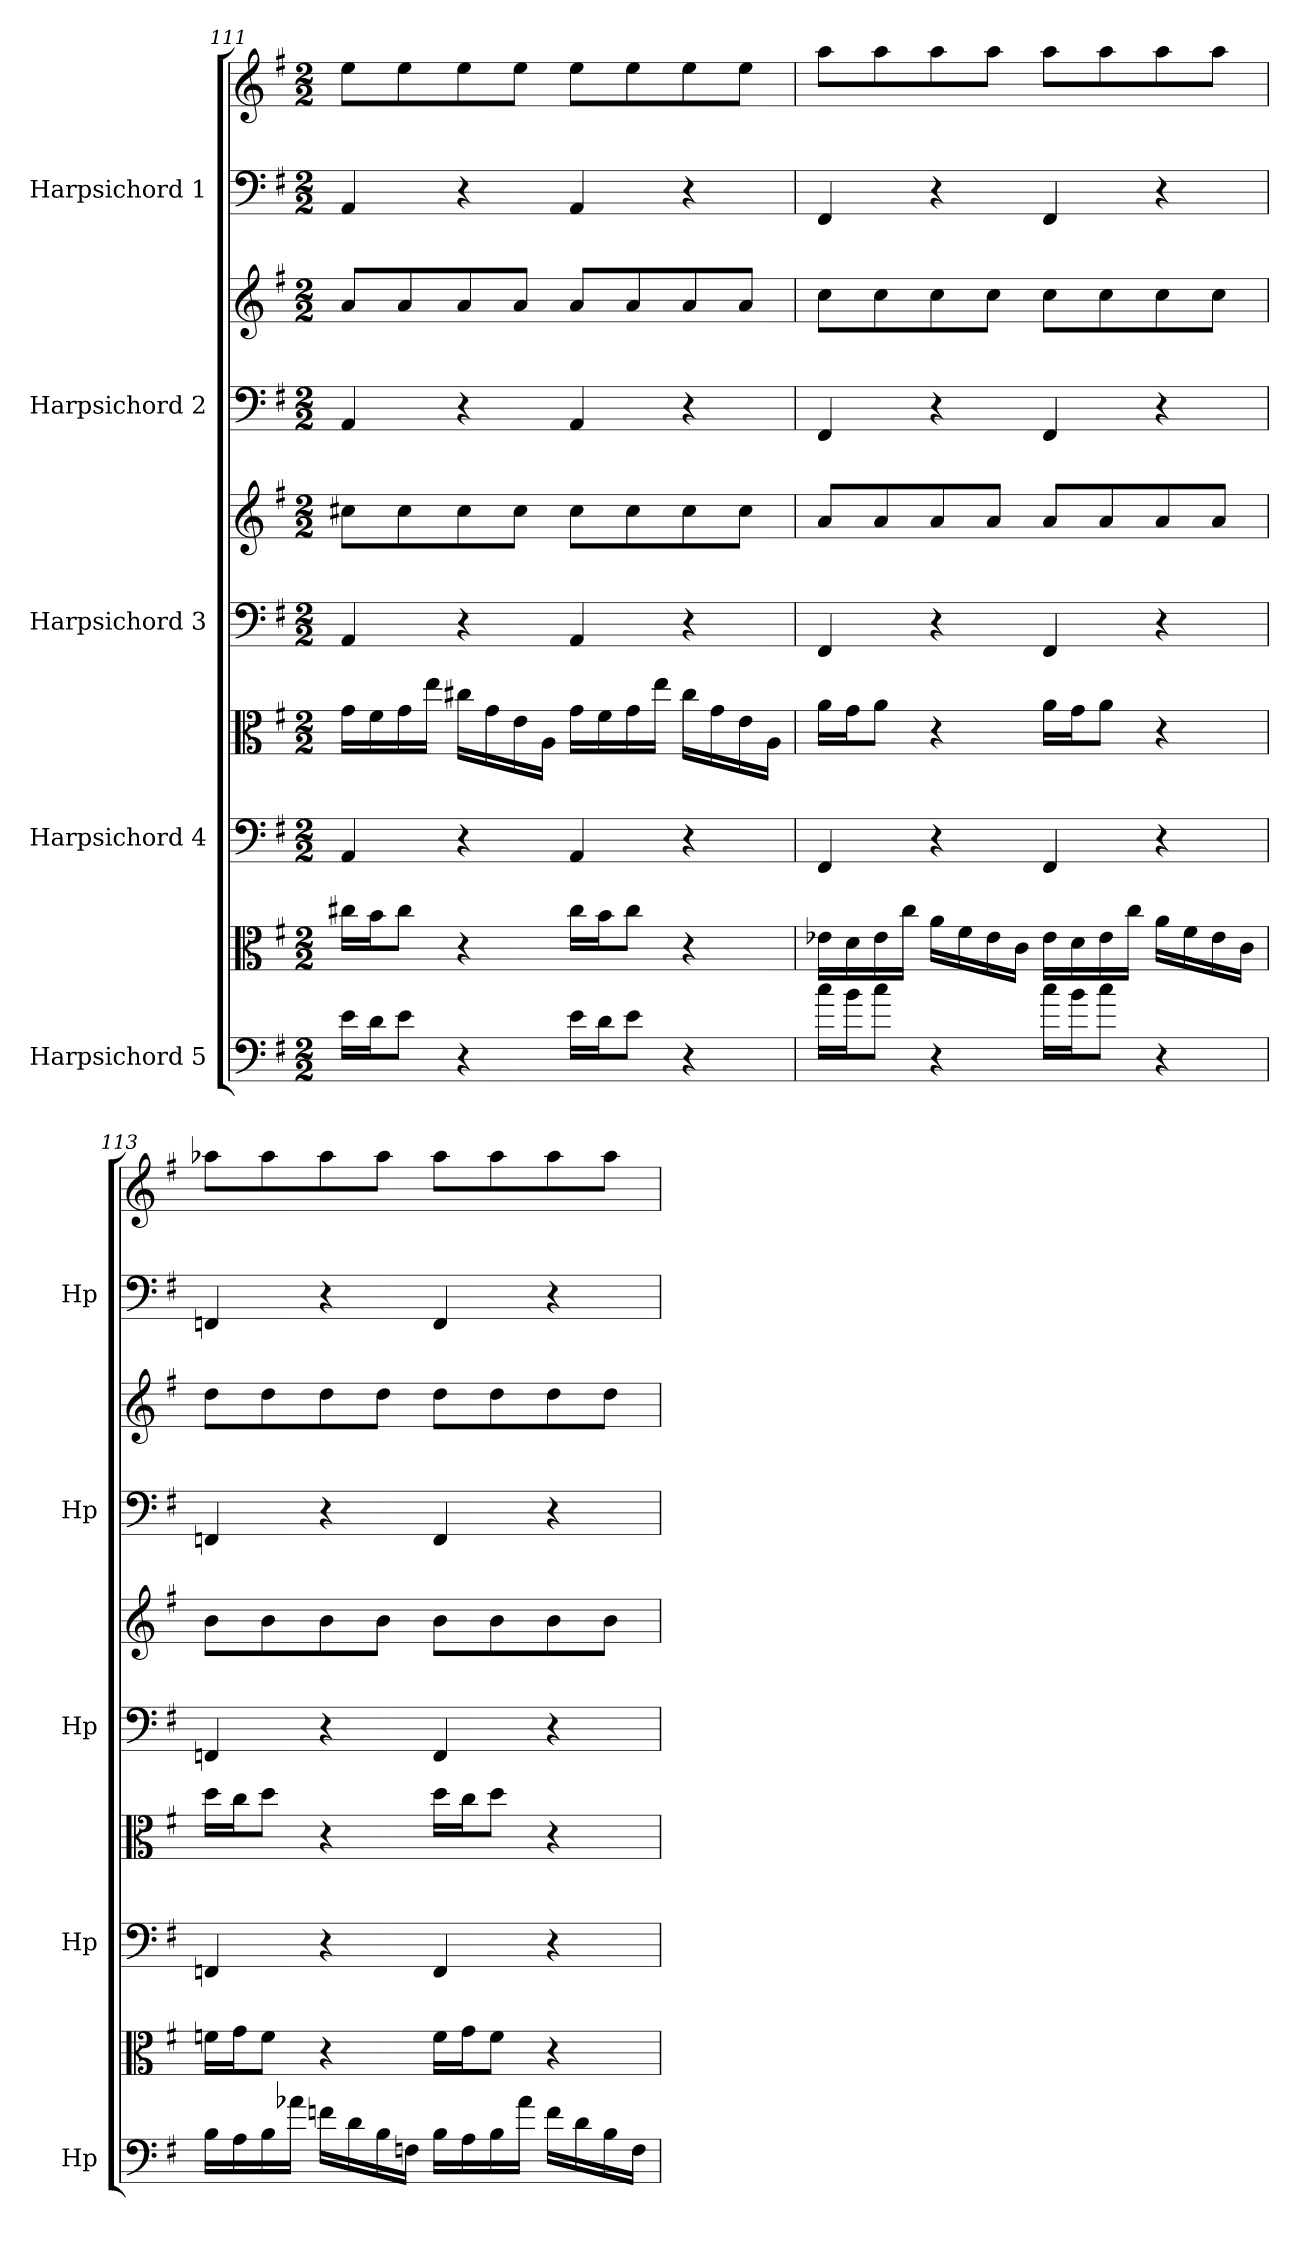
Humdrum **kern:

**kern	**kern	**kern	**kern	**kern	**kern	**kern	**kern	**kern	**kern
*part5	*part5	*part4	*part4	*part3	*part3	*part2	*part2	*part1	*part1
*staff10	*staff9	*staff8	*staff7	*staff6	*staff5	*staff4	*staff3	*staff2	*staff1
*I"Harpsichord 5	*	*I"Harpsichord 4	*	*I"Harpsichord 3	*	*I"Harpsichord 2	*	*I"Harpsichord 1	*
*I'Hp	*	*I'Hp	*	*I'Hp	*	*I'Hp	*	*I'Hp	*
!!LO:PB:g=z
*clefF4	*clefC3	*clefF4	*clefC3	*clefF4	*clefG2	*clefF4	*clefG2	*clefF4	*clefG2
*k[f#]	*k[f#]	*k[f#]	*k[f#]	*k[f#]	*k[f#]	*k[f#]	*k[f#]	*k[f#]	*k[f#]
*M2/2	*M2/2	*M2/2	*M2/2	*M2/2	*M2/2	*M2/2	*M2/2	*M2/2	*M2/2
=111	=111	=111	=111	=111	=111	=111	=111	=111	=111
16e\LL	16cc#X\LL	4AA/	16g\LL	4AA/	8cc#X\L	4AA/	8a/L	4AA/	8ee\L
16d\J	16b\J	.	16f#\	.	.	.	.	.	.
8e\J	8cc#\J	.	16g\	.	8cc#\	.	8a/	.	8ee\
.	.	.	16ee\JJ	.	.	.	.	.	.
4r	4r	4r	16cc#X\LL	4r	8cc#\	4r	8a/	4r	8ee\
.	.	.	16g\	.	.	.	.	.	.
.	.	.	16e\	.	8cc#\J	.	8a/J	.	8ee\J
.	.	.	16A\JJ	.	.	.	.	.	.
16e\LL	16cc#\LL	4AA/	16g\LL	4AA/	8cc#\L	4AA/	8a/L	4AA/	8ee\L
16d\J	16b\J	.	16f#\	.	.	.	.	.	.
8e\J	8cc#\J	.	16g\	.	8cc#\	.	8a/	.	8ee\
.	.	.	16ee\JJ	.	.	.	.	.	.
4r	4r	4r	16cc#\LL	4r	8cc#\	4r	8a/	4r	8ee\
.	.	.	16g\	.	.	.	.	.	.
.	.	.	16e\	.	8cc#\J	.	8a/J	.	8ee\J
.	.	.	16A\JJ	.	.	.	.	.	.
=112	=112	=112	=112	=112	=112	=112	=112	=112	=112
16cc\LL	16e-X\LL	4FF#/	16a\LL	4FF#/	8a/L	4FF#/	8cc\L	4FF#/	8aa\L
16b\J	16d\	.	16g\J	.	.	.	.	.	.
8cc\J	16e-\	.	8a\J	.	8a/	.	8cc\	.	8aa\
.	16cc\JJ	.	.	.	.	.	.	.	.
4r	16a\LL	4r	4r	4r	8a/	4r	8cc\	4r	8aa\
.	16f#\	.	.	.	.	.	.	.	.
.	16e-\	.	.	.	8a/J	.	8cc\J	.	8aa\J
.	16c\JJ	.	.	.	.	.	.	.	.
16cc\LL	16e-\LL	4FF#/	16a\LL	4FF#/	8a/L	4FF#/	8cc\L	4FF#/	8aa\L
16b\J	16d\	.	16g\J	.	.	.	.	.	.
8cc\J	16e-\	.	8a\J	.	8a/	.	8cc\	.	8aa\
.	16cc\JJ	.	.	.	.	.	.	.	.
4r	16a\LL	4r	4r	4r	8a/	4r	8cc\	4r	8aa\
.	16f#\	.	.	.	.	.	.	.	.
.	16e-\	.	.	.	8a/J	.	8cc\J	.	8aa\J
.	16c\JJ	.	.	.	.	.	.	.	.
!!LO:PB:g=z
=113	=113	=113	=113	=113	=113	=113	=113	=113	=113
16B\LL	16fn\LL	4FFn/	16dd\LL	4FFn/	8b\L	4FFn/	8dd\L	4FFn/	8aa-X\L
16A\	16g\J	.	16cc\J	.	.	.	.	.	.
16B\	8f\J	.	8dd\J	.	8b\	.	8dd\	.	8aa-\
16a-X\JJ	.	.	.	.	.	.	.	.	.
16fn\LL	4r	4r	4r	4r	8b\	4r	8dd\	4r	8aa-\
16d\	.	.	.	.	.	.	.	.	.
16B\	.	.	.	.	8b\J	.	8dd\J	.	8aa-\J
16Fn\JJ	.	.	.	.	.	.	.	.	.
16B\LL	16f\LL	4FF/	16dd\LL	4FF/	8b\L	4FF/	8dd\L	4FF/	8aa-\L
16A\	16g\J	.	16cc\J	.	.	.	.	.	.
16B\	8f\J	.	8dd\J	.	8b\	.	8dd\	.	8aa-\
16a-\JJ	.	.	.	.	.	.	.	.	.
16f\LL	4r	4r	4r	4r	8b\	4r	8dd\	4r	8aa-\
16d\	.	.	.	.	.	.	.	.	.
16B\	.	.	.	.	8b\J	.	8dd\J	.	8aa-\J
16F\JJ	.	.	.	.	.	.	.	.	.
=	=	=	=	=	=	=	=	=	=
*-	*-	*-	*-	*-	*-	*-	*-	*-	*-
